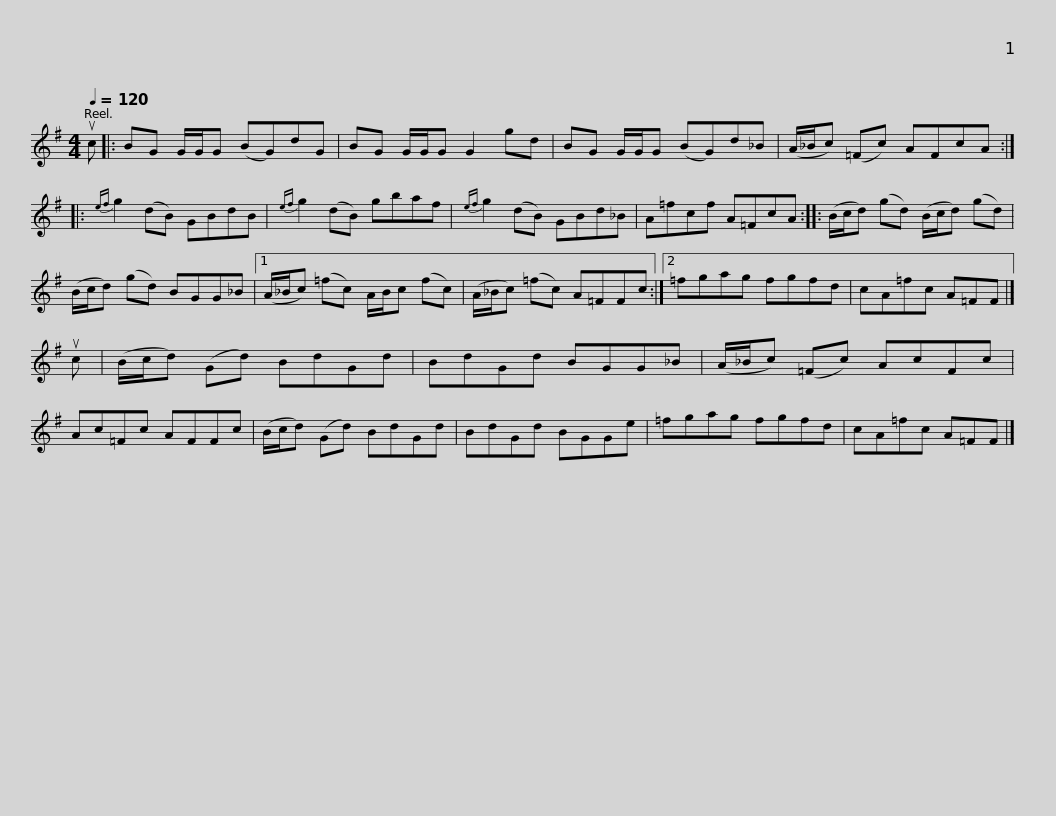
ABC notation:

X:1
L:1/8
Q:1/4=120
M:4/4
I:linebreak $
K:G
V:1 treble
V:1
 uc |: BG G/G/G (BG)dG | BG G/G/G G2 gd | BG G/G/G (BG)d_B | (A/_B/c) (=Fc) AFcA ::$ %5
{ef} g2 (dB) GBdB |{ef} g2 (dB) gbaf |{ef} g2 (dB) GBd_B | A=fcf A=FcA ::$ (B/c/d) (gd) (B/c/d) (gd) | %10
 (B/c/d) (gd) BGG_B |1 (A/_B/c) (=fc) A/B/c (fc) | (A/_B/c) (=fc) A=FFc :|2$ =fgag fgfd | cA=fc A=FF |] %15
 uc | (B/c/d) (Gd) BdGd | BdGd BGG_B |$ (A/_B/c) (=Fc) AcFc | Ac=Fc AFFc | %20
 (B/c/d) (Gd) BdGd | BdGd BGGe | =fgag fgfd |$ cA=fc A=FF |] %24
